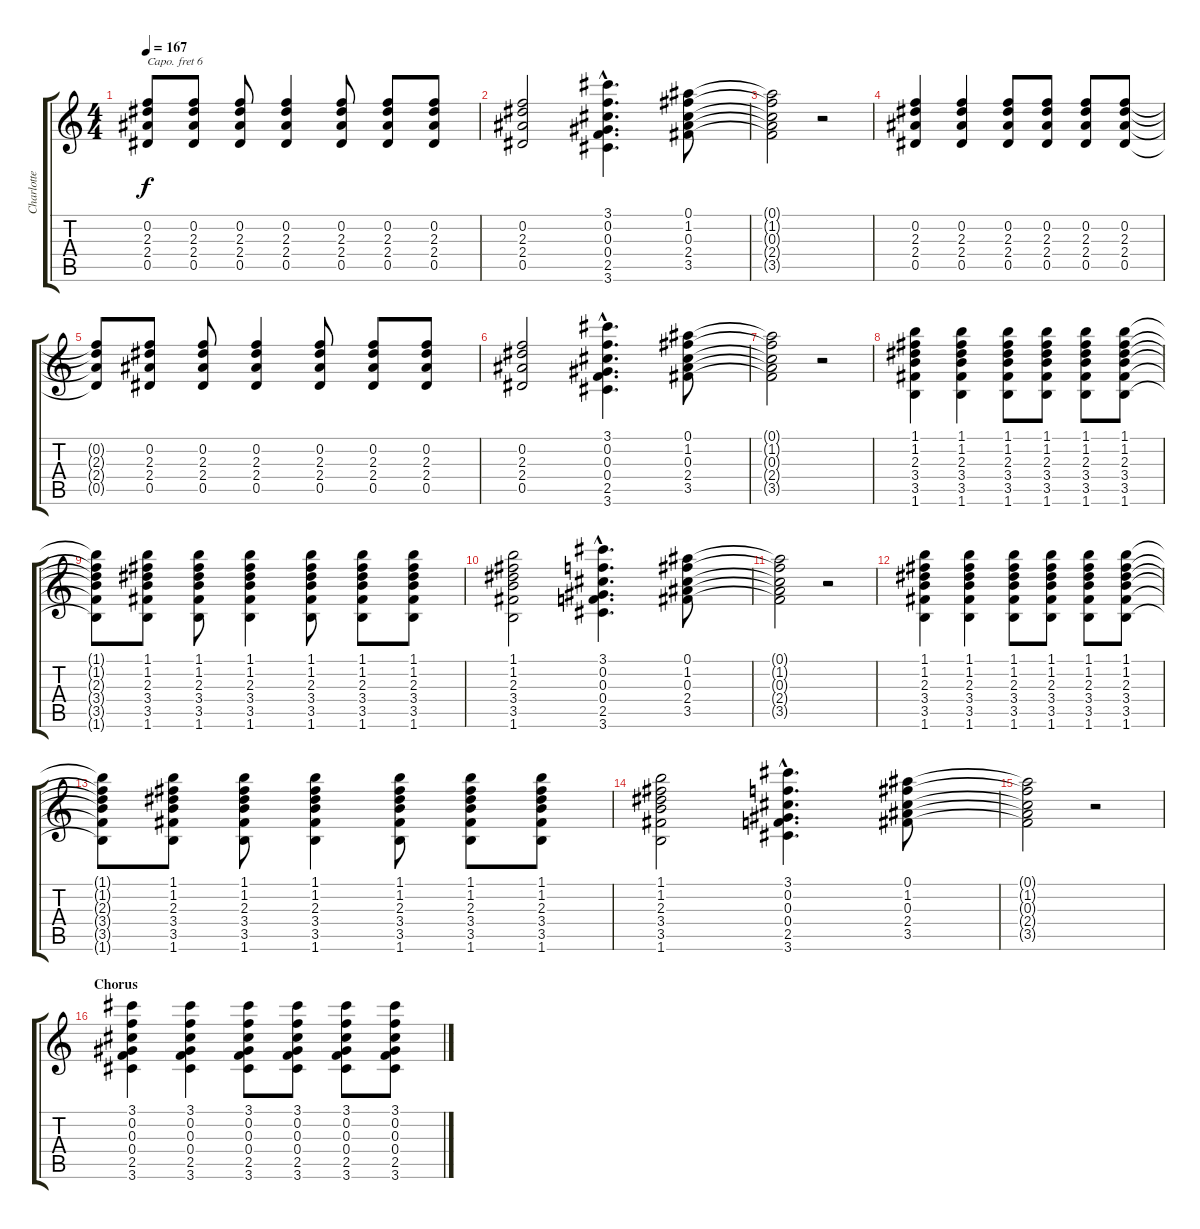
\track ("Charlotte Hatherley" "Charlotte ") {instrument electricguitarclean}
\staff {score tabs}
\capo 6
\tuning (E4 B3 G3 D3 A2 E2) {hide}
\ts (4 4)
\tempo 167
\clef g2
\ks c
(0.2{t} 2.3{t} 2.4{t} 0.5{t}).8{dy f} (0.2 2.3 2.4 0.5).8 (0.2 2.3 2.4 0.5).8 (0.2 2.3 2.4 0.5).4 (0.2 2.3 2.4 0.5).8 (0.2 2.3 2.4 0.5).8 (0.2 2.3 2.4 0.5).8 |
(0.2 2.3 2.4 0.5).2 (3.1{hac} 0.2{hac} 0.3{hac} 0.4{hac} 2.5{hac} 3.6{hac}).4{d} (0.1 1.2 0.3 2.4 3.5).8 |
(0.1{t} 1.2{t} 0.3{t} 2.4{t} 3.5{t}).2 r.2 |
(0.2 2.3 2.4 0.5).4 (0.2 2.3 2.4 0.5).4 (0.2 2.3 2.4 0.5).8 (0.2 2.3 2.4 0.5).8 (0.2 2.3 2.4 0.5).8 (0.2 2.3 2.4 0.5).8 |
(0.2{t} 2.3{t} 2.4{t} 0.5{t}).8 (0.2 2.3 2.4 0.5).8 (0.2 2.3 2.4 0.5).8 (0.2 2.3 2.4 0.5).4 (0.2 2.3 2.4 0.5).8 (0.2 2.3 2.4 0.5).8 (0.2 2.3 2.4 0.5).8 |
(0.2 2.3 2.4 0.5).2 (3.1{hac} 0.2{hac} 0.3{hac} 0.4{hac} 2.5{hac} 3.6{hac}).4{d} (0.1 1.2 0.3 2.4 3.5).8 |
(0.1{t} 1.2{t} 0.3{t} 2.4{t} 3.5{t}).2 r.2 |
(1.1 1.2 2.3 3.4 3.5 1.6).4 (1.1 1.2 2.3 3.4 3.5 1.6).4 (1.1 1.2 2.3 3.4 3.5 1.6).8 (1.1 1.2 2.3 3.4 3.5 1.6).8 (1.1 1.2 2.3 3.4 3.5 1.6).8 (1.1 1.2 2.3 3.4 3.5 1.6).8 |
(1.1{t} 1.2{t} 2.3{t} 3.4{t} 3.5{t} 1.6{t}).8 (1.1 1.2 2.3 3.4 3.5 1.6).8 (1.1 1.2 2.3 3.4 3.5 1.6).8 (1.1 1.2 2.3 3.4 3.5 1.6).4 (1.1 1.2 2.3 3.4 3.5 1.6).8 (1.1 1.2 2.3 3.4 3.5 1.6).8 (1.1 1.2 2.3 3.4 3.5 1.6).8 |
(1.1 1.2 2.3 3.4 3.5 1.6).2 (3.1{hac} 0.2{hac} 0.3{hac} 0.4{hac} 2.5{hac} 3.6{hac}).4{d} (0.1 1.2 0.3 2.4 3.5).8 |
(0.1{t} 1.2{t} 0.3{t} 2.4{t} 3.5{t}).2 r.2 |
(1.1 1.2 2.3 3.4 3.5 1.6).4 (1.1 1.2 2.3 3.4 3.5 1.6).4 (1.1 1.2 2.3 3.4 3.5 1.6).8 (1.1 1.2 2.3 3.4 3.5 1.6).8 (1.1 1.2 2.3 3.4 3.5 1.6).8 (1.1 1.2 2.3 3.4 3.5 1.6).8 |
(1.1{t} 1.2{t} 2.3{t} 3.4{t} 3.5{t} 1.6{t}).8 (1.1 1.2 2.3 3.4 3.5 1.6).8 (1.1 1.2 2.3 3.4 3.5 1.6).8 (1.1 1.2 2.3 3.4 3.5 1.6).4 (1.1 1.2 2.3 3.4 3.5 1.6).8 (1.1 1.2 2.3 3.4 3.5 1.6).8 (1.1 1.2 2.3 3.4 3.5 1.6).8 |
(1.1 1.2 2.3 3.4 3.5 1.6).2 (3.1{hac} 0.2{hac} 0.3{hac} 0.4{hac} 2.5{hac} 3.6{hac}).4{d} (0.1 1.2 0.3 2.4 3.5).8 |
(0.1{t} 1.2{t} 0.3{t} 2.4{t} 3.5{t}).2 r.2 |
\section ("" "Chorus")
(3.1 0.2 0.3 0.4 2.5 3.6).4 (3.1 0.2 0.3 0.4 2.5 3.6).4 (3.1 0.2 0.3 0.4 2.5 3.6).8 (3.1 0.2 0.3 0.4 2.5 3.6).8 (3.1 0.2 0.3 0.4 2.5 3.6).8 (3.1 0.2 0.3 0.4 2.5 3.6).8
